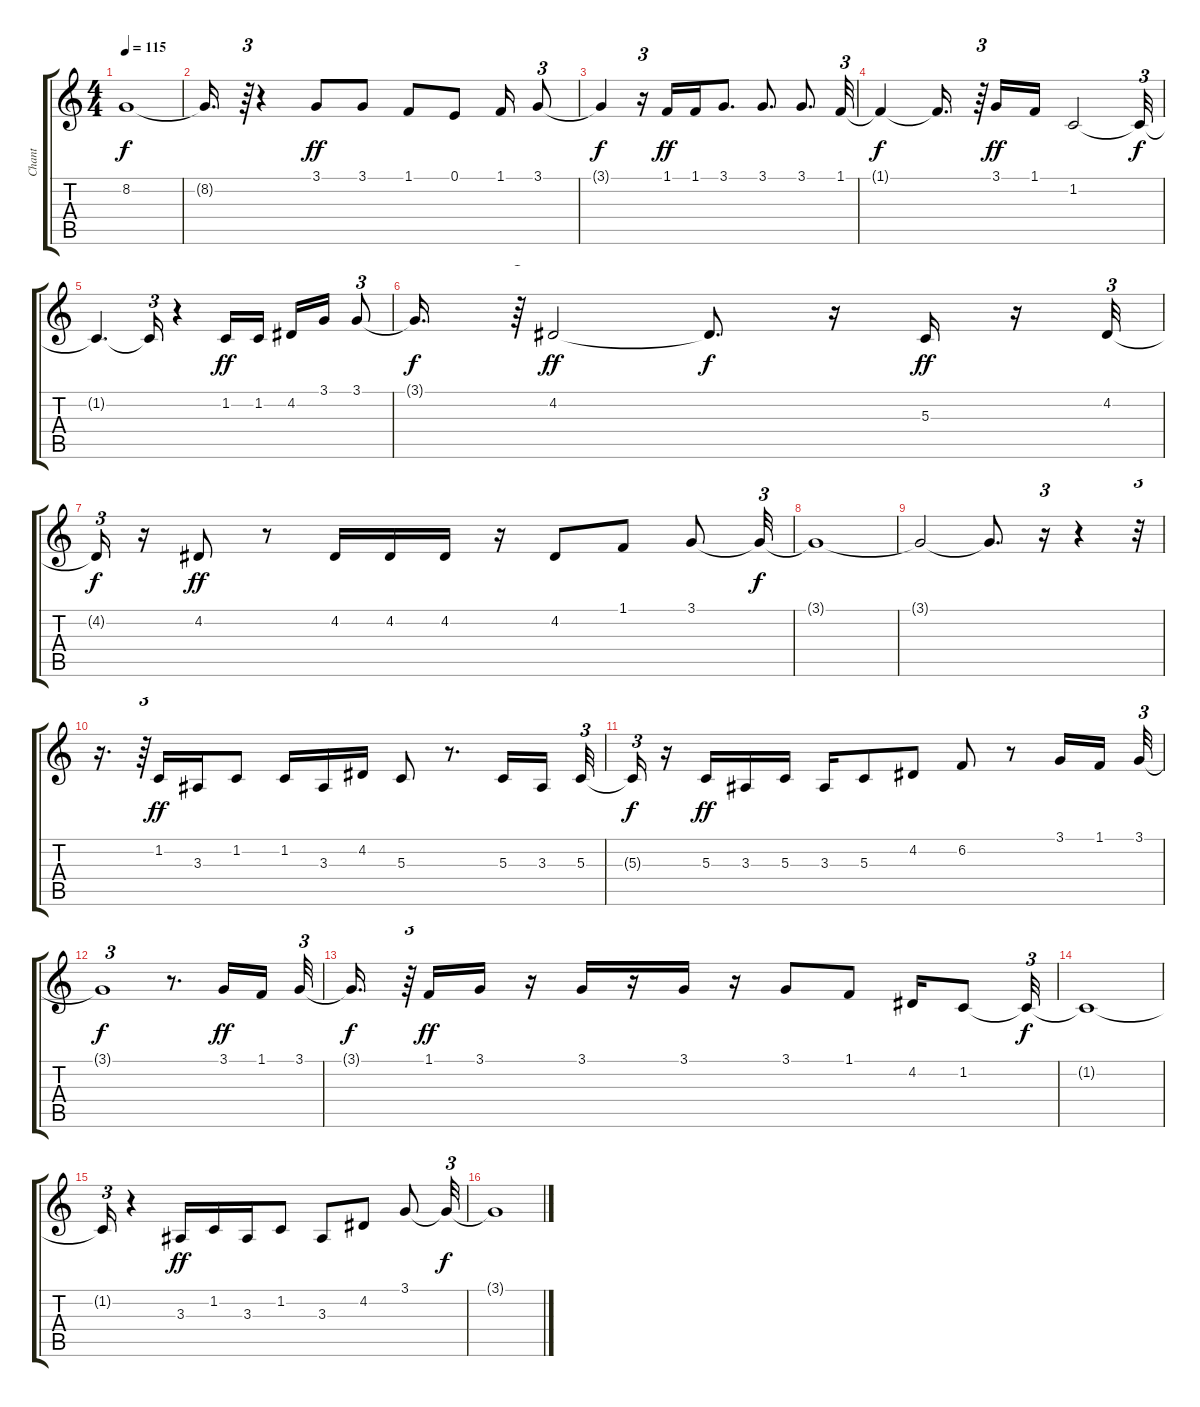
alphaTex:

\track ("Chant" "Chant") {instrument violin}
\staff {score tabs}
\tuning (E4 B3 G3 D3 A2 E2) {hide}
\ts (4 4)
\tempo 115
\clef g2
\ks c
8.2{t}.1{dy f} |
8.2{t}.16{d} r.64{tu (3 2)} r.4 3.1.8{dy ff} 3.1.8 1.1.8 0.1.8 1.1.16 3.1.8{tu (3 2)} |
3.1{t}.4{dy f} r.16{tu (3 2)} 1.1.16{dy ff} 1.1.16 3.1.8{d} 3.1.8{d} 3.1.8{d} 1.1.32{tu (3 2)} |
1.1{t}.4{dy f} 1.1{t}.16{d} r.64{tu (3 2)} 3.1.16{dy ff} 1.1.16 1.2.2 1.2{t}.32{tu (3 2) dy f} |
1.2{t}.4{d} 1.2{t}.16{tu (3 2)} r.4 1.2.16{dy ff} 1.2.16 4.2.16 3.1.16 3.1.8{tu (3 2)} |
3.1{t}.16{d dy f} r.64{tu (3 2)} 4.2.2{dy ff} 4.2{t}.8{d dy f} r.16 5.3.16{dy ff} r.16 4.2.32{tu (3 2)} |
4.2{t}.16{tu (3 2) dy f} r.16 4.2.8{dy ff} r.8 4.2.16 4.2.16 4.2.16 r.16 4.2.8 1.1.8 3.1.8 3.1{t}.32{tu (3 2) dy f} |
3.1{t}.1 |
3.1{t}.2 3.1{t}.8{d} r.16{tu (3 2)} r.4 r.32{tu (3 2)} |
r.16{d} r.64{tu (3 2)} 1.2.16{dy ff} 3.3.16 1.2.8 1.2.16 3.3.16 4.2.16 5.3.8 r.8{d} 5.3.16 3.3.16 5.3.32{tu (3 2)} |
5.3{t}.16{tu (3 2) dy f} r.16 5.3.16{dy ff} 3.3.16 5.3.16 3.3.16 5.3.8 4.2.8 6.2.8 r.8 3.1.16 1.1.16 3.1.32{tu (3 2)} |
3.1{t}.1{tu (3 2) dy f} r.8{d} 3.1.16{dy ff} 1.1.16 3.1.32{tu (3 2)} |
3.1{t}.16{d dy f} r.64{tu (3 2)} 1.1.16{dy ff} 3.1.16 r.16 3.1.16 r.16 3.1.16 r.16 3.1.8 1.1.8 4.2.16 1.2.8 1.2{t}.32{tu (3 2) dy f} |
1.2{t}.1 |
1.2{t}.16{tu (3 2)} r.4 3.3.16{dy ff} 1.2.16 3.3.16 1.2.8 3.3.8 4.2.8 3.1.8 3.1{t}.32{tu (3 2) dy f} |
3.1{t}.1
